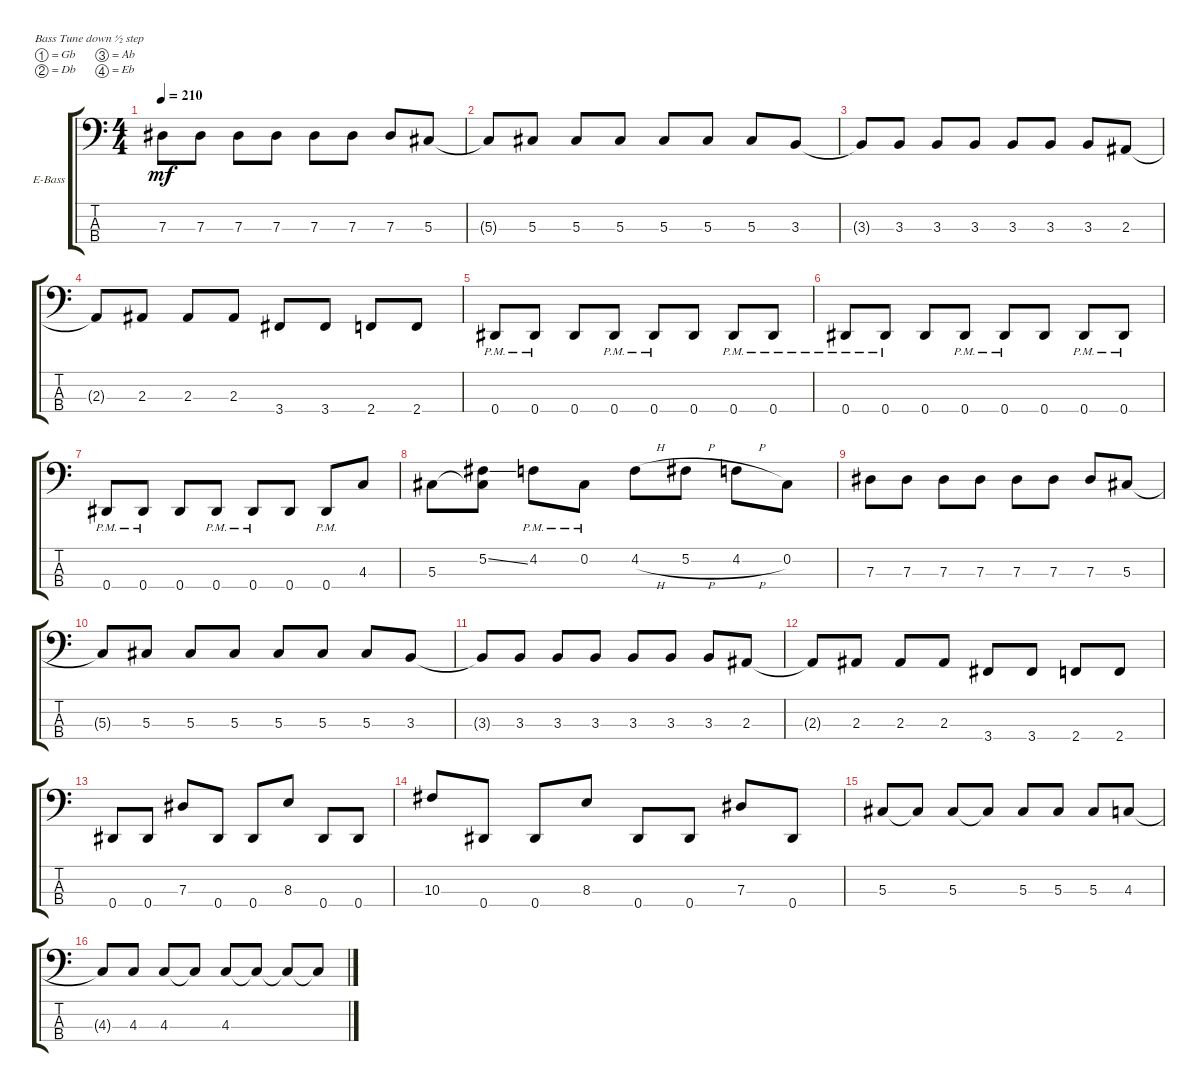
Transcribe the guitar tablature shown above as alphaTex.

\bracketExtendMode groupsimilarinstruments
\firstSystemTrackNameOrientation horizontal
\otherSystemsTrackNameOrientation horizontal
\track ("Electric Bass" "E-Bass") {instrument electricbassfinger}
\staff {score tabs}
\tuning (Gb2 Db2 Ab1 Eb1)
\ts (4 4)
\tempo 210
\clef f4
\ks c
7.3.8{dy mf} 7.3.8 7.3.8 7.3.8 7.3.8 7.3.8 7.3.8 5.3.8 |
5.3{t}.8 5.3.8 5.3.8 5.3.8 5.3.8 5.3.8 5.3.8 3.3.8 |
3.3{t}.8 3.3.8 3.3.8 3.3.8 3.3.8 3.3.8 3.3.8 2.3.8 |
2.3{t}.8 2.3.8 2.3.8 2.3.8 3.4.8 3.4.8 2.4.8 2.4.8 |
0.4{pm}.8 0.4{pm}.8 0.4.8 0.4{pm}.8 0.4{pm}.8 0.4.8 0.4{pm}.8 0.4{pm}.8 |
0.4{pm}.8 0.4{pm}.8 0.4.8 0.4{pm}.8 0.4{pm}.8 0.4.8 0.4{pm}.8 0.4{pm}.8 |
0.4{pm}.8 0.4{pm}.8 0.4.8 0.4{pm}.8 0.4{pm}.8 0.4.8 0.4{pm}.8 4.3.8 |
5.3.8 (5.2{ss} 5.3{t}).8 4.2{pm}.8 0.2{pm}.8 4.2{h}.8 5.2{h}.8 4.2{h}.8 0.2.8 |
7.3.8 7.3.8 7.3.8 7.3.8 7.3.8 7.3.8 7.3.8 5.3.8 |
5.3{t}.8 5.3.8 5.3.8 5.3.8 5.3.8 5.3.8 5.3.8 3.3.8 |
3.3{t}.8 3.3.8 3.3.8 3.3.8 3.3.8 3.3.8 3.3.8 2.3.8 |
2.3{t}.8 2.3.8 2.3.8 2.3.8 3.4.8 3.4.8 2.4.8 2.4.8 |
0.4.8 0.4.8 7.3.8 0.4.8 0.4.8 8.3.8 0.4.8 0.4.8 |
10.3.8 0.4.8 0.4.8 8.3.8 0.4.8 0.4.8 7.3.8 0.4.8 |
5.3.8 5.3{t}.8 5.3.8 5.3{t}.8 5.3.8 5.3.8 5.3.8 4.3.8 |
4.3{t}.8 4.3.8 4.3.8 4.3{t}.8 4.3.8 4.3{t}.8 4.3{t}.8 4.3{t}.8
